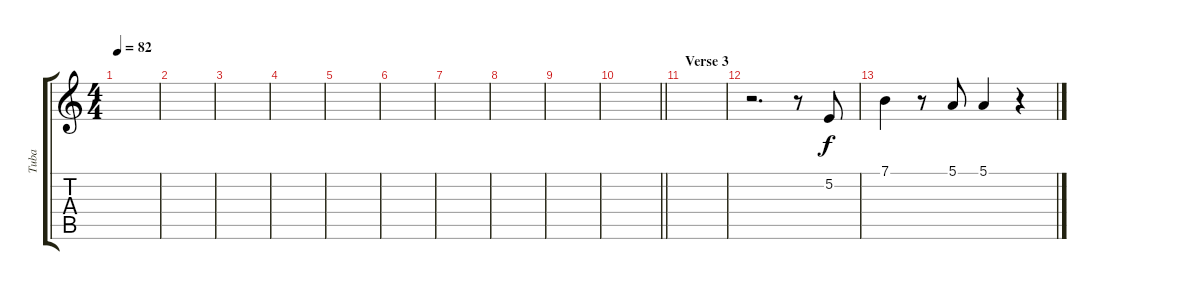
\track ("Tuba" "Tuba") {instrument tuba}
\staff {score tabs}
\tuning (E4 B3 G3 D3 A2 E2) {hide}
\ts (4 4)
\tempo 82
\clef g2
\ks c
|
|
|
|
|
|
|
|
|
\barLineRight lightlight
|
\section ("" "Verse 3")
|
r.2{d} r.8 5.2.8 |
7.1.4 r.8 5.1.8 5.1.4 r.4
